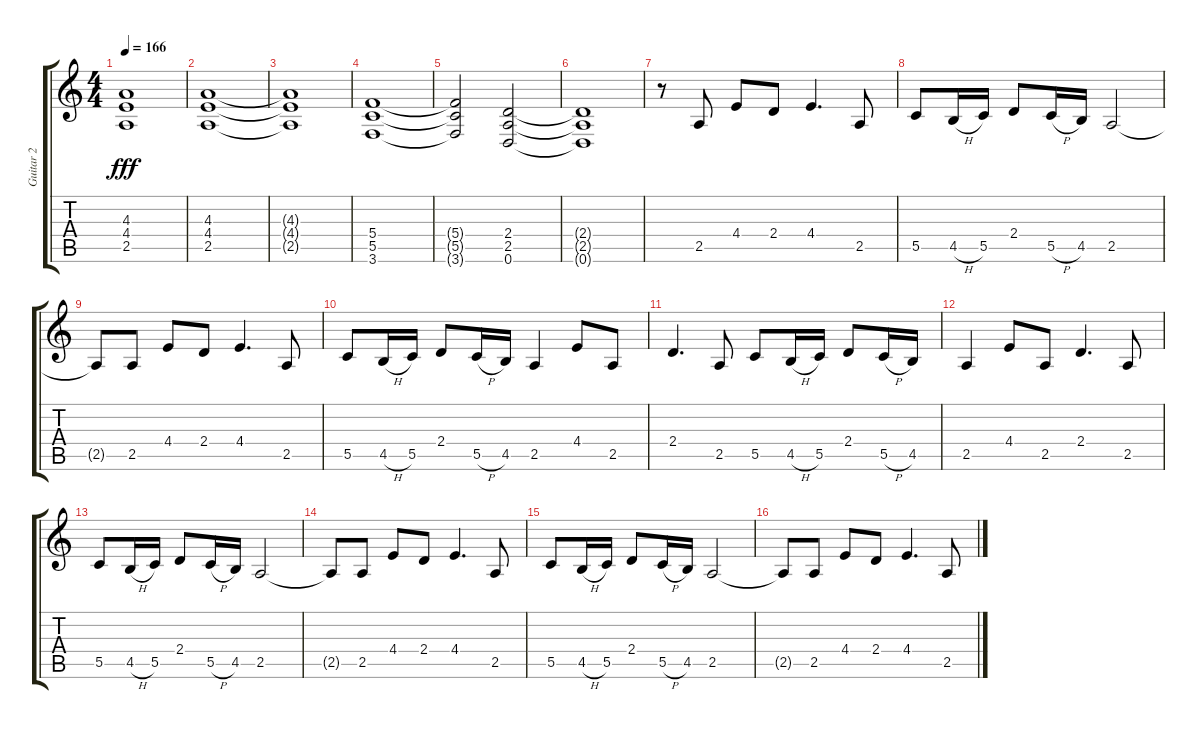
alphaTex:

\track ("Guitar 2" "Guitar 2") {instrument distortionguitar}
\staff {score tabs}
\tuning (D4 A3 F3 C3 G2 D2) {hide}
\ts (4 4)
\tempo 166
\clef g2
\ks c
(4.3{t} 4.4{t} 2.5{t}).1{dy fff} |
(4.3 4.4 2.5).1 |
(4.3{t} 4.4{t} 2.5{t}).1 |
(5.4 5.5 3.6).1 |
(5.4{t} 5.5{t} 3.6{t}).2 (2.4 2.5 0.6).2 |
(2.4{t} 2.5{t} 0.6{t}).1 |
r.8 2.5.8 4.4.8 2.4.8 4.4.4{d} 2.5.8 |
5.5.8 4.5{h}.16 5.5.16 2.4.8 5.5{h}.16 4.5.16 2.5.2 |
2.5{t}.8 2.5.8 4.4.8 2.4.8 4.4.4{d} 2.5.8 |
5.5.8 4.5{h}.16 5.5.16 2.4.8 5.5{h}.16 4.5.16 2.5.4 4.4.8 2.5.8 |
2.4.4{d} 2.5.8 5.5.8 4.5{h}.16 5.5.16 2.4.8 5.5{h}.16 4.5.16 |
2.5.4 4.4.8 2.5.8 2.4.4{d} 2.5.8 |
5.5.8 4.5{h}.16 5.5.16 2.4.8 5.5{h}.16 4.5.16 2.5.2 |
2.5{t}.8 2.5.8 4.4.8 2.4.8 4.4.4{d} 2.5.8 |
5.5.8 4.5{h}.16 5.5.16 2.4.8 5.5{h}.16 4.5.16 2.5.2 |
2.5{t}.8 2.5.8 4.4.8 2.4.8 4.4.4{d} 2.5.8
